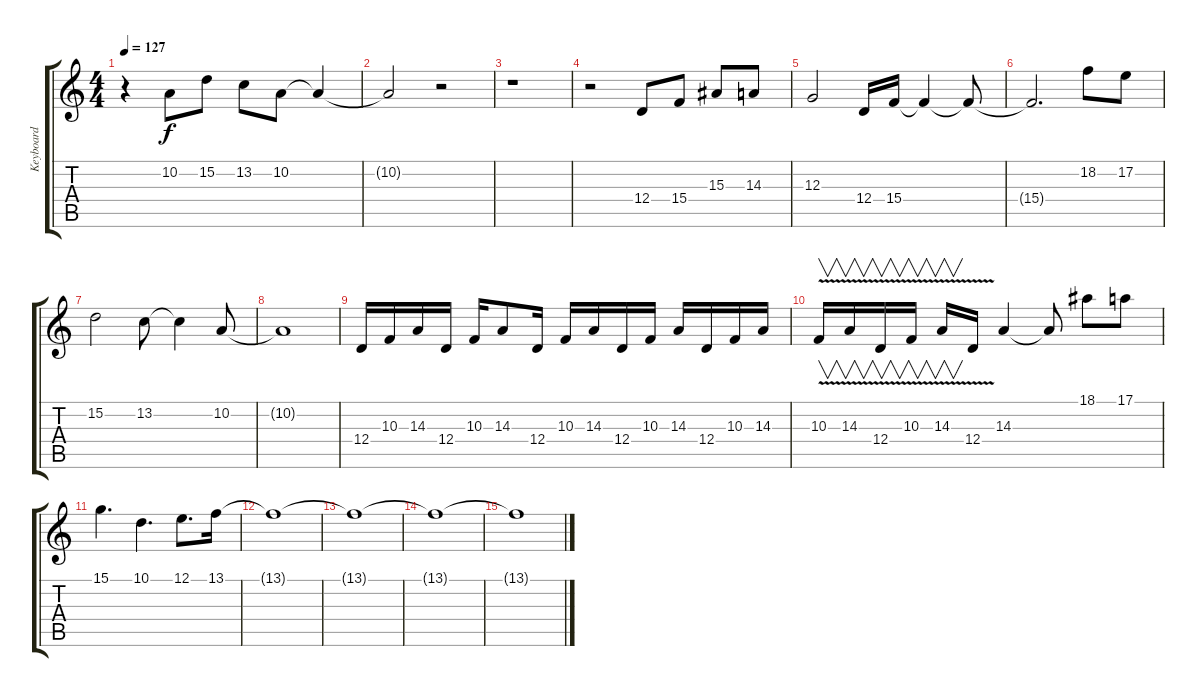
\track ("Keyboard" "Keyboard") {instrument panflute}
\staff {score tabs}
\tuning (E4 B3 G3 D3 A2 E2) {hide}
\ts (4 4)
\tempo 127
\clef g2
\ks c
r.4{dy f} 10.2.8 15.2.8 13.2.8 10.2.8 10.2{t}.4 |
10.2{t}.2 r.2 |
r.1 |
r.2 12.4.8 15.4.8 15.3.8 14.3.8 |
12.3.2 12.4.16 15.4.16 15.4{t}.4 15.4{t}.8 |
15.4{t}.2{d} 18.2.8 17.2.8 |
15.2.2 13.2.8 13.2{t}.4 10.2.8 |
10.2{t}.1 |
12.4.16 10.3.16 14.3.16 12.4.16 10.3.16 14.3.8 12.4.16 10.3.16 14.3.16 12.4.16 10.3.16 14.3.16 12.4.16 10.3.16 14.3.16 |
10.3{v}.16{v} 14.3{v}.16{v} 12.4{v}.16{v} 10.3{v}.16{v} 14.3{v}.16{v} 12.4{v}.16 14.3.4 14.3{t}.8 18.1.8 17.1.8 |
15.1.4{d} 10.1.4{d} 12.1.8{d} 13.1.16 |
13.1{t}.1{volume 0} |
13.1{t}.1 |
13.1{t}.1 |
13.1{t}.1
